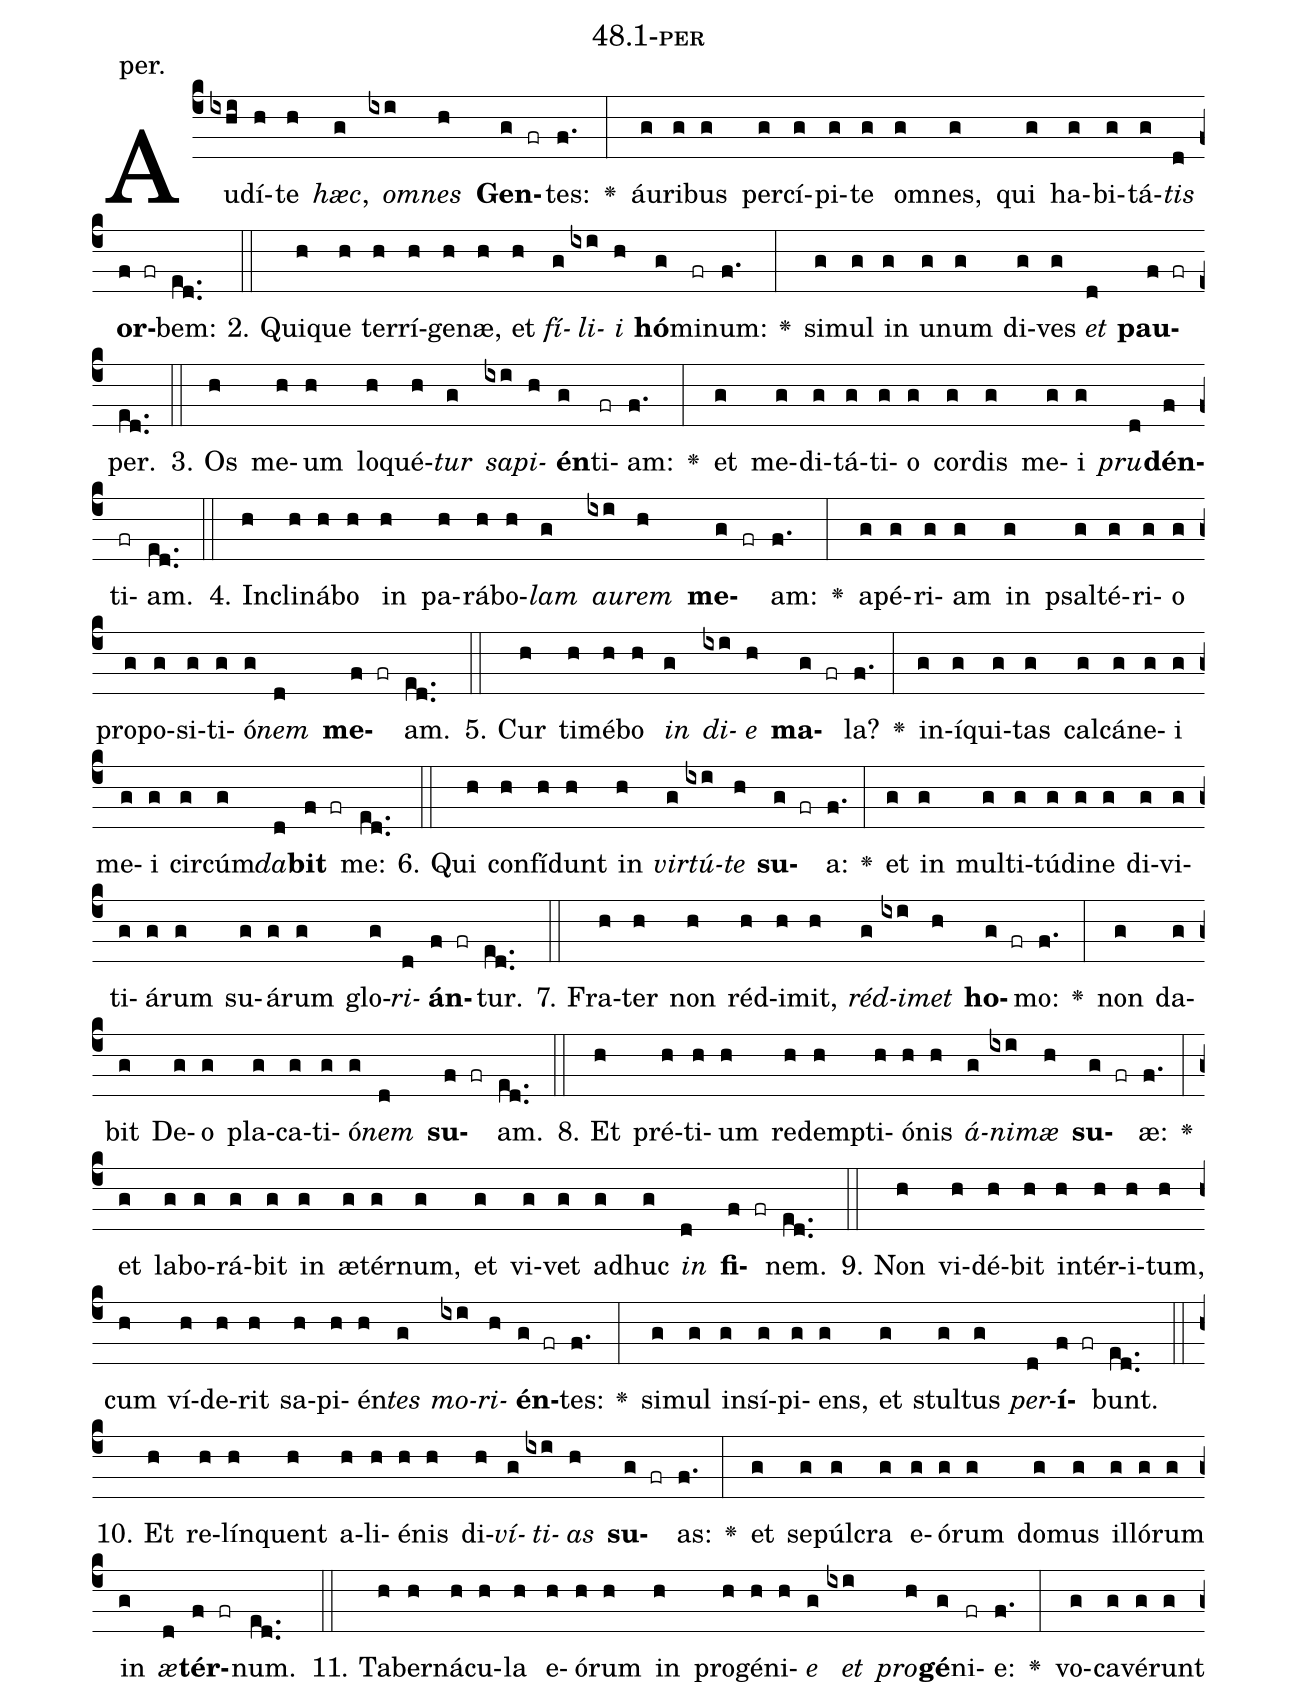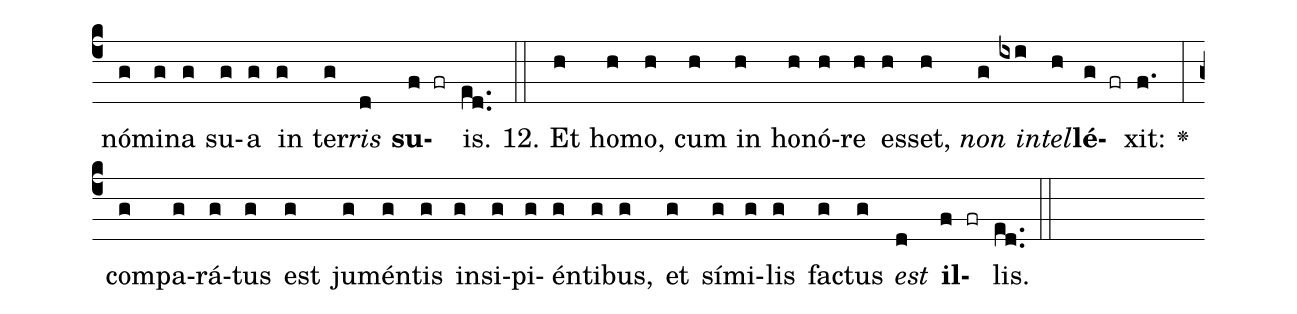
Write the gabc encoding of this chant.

name: 48.1-per;
annotation: per.;
%%
(c4)Au(ixhi)dí(h)te(h) <i>hæc</i>,(g) <i>om</i>(ixi)<i>nes</i>(h) <b>Gen</b>(g fr)tes:(f.) <v>\greheightstar</v>(:) áu(g)ri(g)bus(g) per(g)cí(g)pi(g)te(g) om(g)nes,(g) qui(g) ha(g)bi(g)tá(g)<i>tis</i>(d) <b>or</b>(f fr)bem:(ed..) (::)
2. Qui(h)que(h) ter(h)rí(h)ge(h)næ,(h) et(h) <i>fí</i>(g)<i>li</i>(ixi)<i>i</i>(h) <b>hó</b>(g)mi(fr)num:(f.) <v>\greheightstar</v>(:) si(g)mul(g) in(g) u(g)num(g) di(g)ves(g) <i>et</i>(d) <b>pau</b>(f fr)per.(ed..) (::)
3. Os(h) me(h)um(h) lo(h)qué(h)<i>tur</i>(g) <i>sa</i>(ixi)<i>pi</i>(h)<b>én</b>(g)ti(fr)am:(f.) <v>\greheightstar</v>(:) et(g) me(g)di(g)tá(g)ti(g)o(g) cor(g)dis(g) me(g)i(g) <i>pru</i>(d)<b>dén</b>(f)ti(fr)am.(ed..) (::)
4. In(h)cli(h)ná(h)bo(h) in(h) pa(h)rá(h)bo(h)<i>lam</i>(g) <i>au</i>(ixi)<i>rem</i>(h) <b>me</b>(g fr)am:(f.) <v>\greheightstar</v>(:) a(g)pé(g)ri(g)am(g) in(g) psal(g)té(g)ri(g)o(g) pro(g)po(g)si(g)ti(g)ó(g)<i>nem</i>(d) <b>me</b>(f fr)am.(ed..) (::)
5. Cur(h) ti(h)mé(h)bo(h) <i>in</i>(g) <i>di</i>(ixi)<i>e</i>(h) <b>ma</b>(g fr)la?(f.) <v>\greheightstar</v>(:) in(g)í(g)qui(g)tas(g) cal(g)cá(g)ne(g)i(g) me(g)i(g) cir(g)cúm(g)<i>da</i>(d)<b>bit</b>(f fr) me:(ed..) (::)
6. Qui(h) con(h)fí(h)dunt(h) in(h) <i>vir</i>(g)<i>tú</i>(ixi)<i>te</i>(h) <b>su</b>(g fr)a:(f.) <v>\greheightstar</v>(:) et(g) in(g) mul(g)ti(g)tú(g)di(g)ne(g) di(g)vi(g)ti(g)á(g)rum(g) su(g)á(g)rum(g) glo(g)<i>ri</i>(d)<b>án</b>(f fr)tur.(ed..) (::)
7. Fra(h)ter(h) non(h) réd(h)i(h)mit,(h) <i>réd</i>(g)<i>i</i>(ixi)<i>met</i>(h) <b>ho</b>(g fr)mo:(f.) <v>\greheightstar</v>(:) non(g) da(g)bit(g) De(g)o(g) pla(g)ca(g)ti(g)ó(g)<i>nem</i>(d) <b>su</b>(f fr)am.(ed..) (::)
8. Et(h) pré(h)ti(h)um(h) red(h)emp(h)ti(h)ó(h)nis(h) <i>á</i>(g)<i>ni</i>(ixi)<i>mæ</i>(h) <b>su</b>(g fr)æ:(f.) <v>\greheightstar</v>(:) et(g) la(g)bo(g)rá(g)bit(g) in(g) æ(g)tér(g)num,(g) et(g) vi(g)vet(g) ad(g)huc(g) <i>in</i>(d) <b>fi</b>(f fr)nem.(ed..) (::)
9. Non(h) vi(h)dé(h)bit(h) in(h)tér(h)i(h)tum,(h) cum(h) ví(h)de(h)rit(h) sa(h)pi(h)én(h)<i>tes</i>(g) <i>mo</i>(ixi)<i>ri</i>(h)<b>én</b>(g fr)tes:(f.) <v>\greheightstar</v>(:) si(g)mul(g) in(g)sí(g)pi(g)ens,(g) et(g) stul(g)tus(g) <i>per</i>(d)<b>í</b>(f fr)bunt.(ed..) (::)
10. Et(h) re(h)lín(h)quent(h) a(h)li(h)é(h)nis(h) di(h)<i>ví</i>(g)<i>ti</i>(ixi)<i>as</i>(h) <b>su</b>(g fr)as:(f.) <v>\greheightstar</v>(:) et(g) se(g)púl(g)cra(g) e(g)ó(g)rum(g) do(g)mus(g) il(g)ló(g)rum(g) in(g) <i>æ</i>(d)<b>tér</b>(f fr)num.(ed..) (::)
11. Ta(h)ber(h)ná(h)cu(h)la(h) e(h)ó(h)rum(h) in(h) pro(h)gé(h)ni(h)<i>e</i>(g) <i>et</i>(ixi) <i>pro</i>(h)<b>gé</b>(g)ni(fr)e:(f.) <v>\greheightstar</v>(:) vo(g)ca(g)vé(g)runt(g) nó(g)mi(g)na(g) su(g)a(g) in(g) ter(g)<i>ris</i>(d) <b>su</b>(f fr)is.(ed..) (::)
12. Et(h) ho(h)mo,(h) cum(h) in(h) ho(h)nó(h)re(h) es(h)set,(h) <i>non</i>(g) <i>in</i>(ixi)<i>tel</i>(h)<b>lé</b>(g fr)xit:(f.) <v>\greheightstar</v>(:) com(g)pa(g)rá(g)tus(g) est(g) ju(g)mén(g)tis(g) in(g)si(g)pi(g)én(g)ti(g)bus,(g) et(g) sí(g)mi(g)lis(g) fac(g)tus(g) <i>est</i>(d) <b>il</b>(f fr)lis.(ed..) (::)
